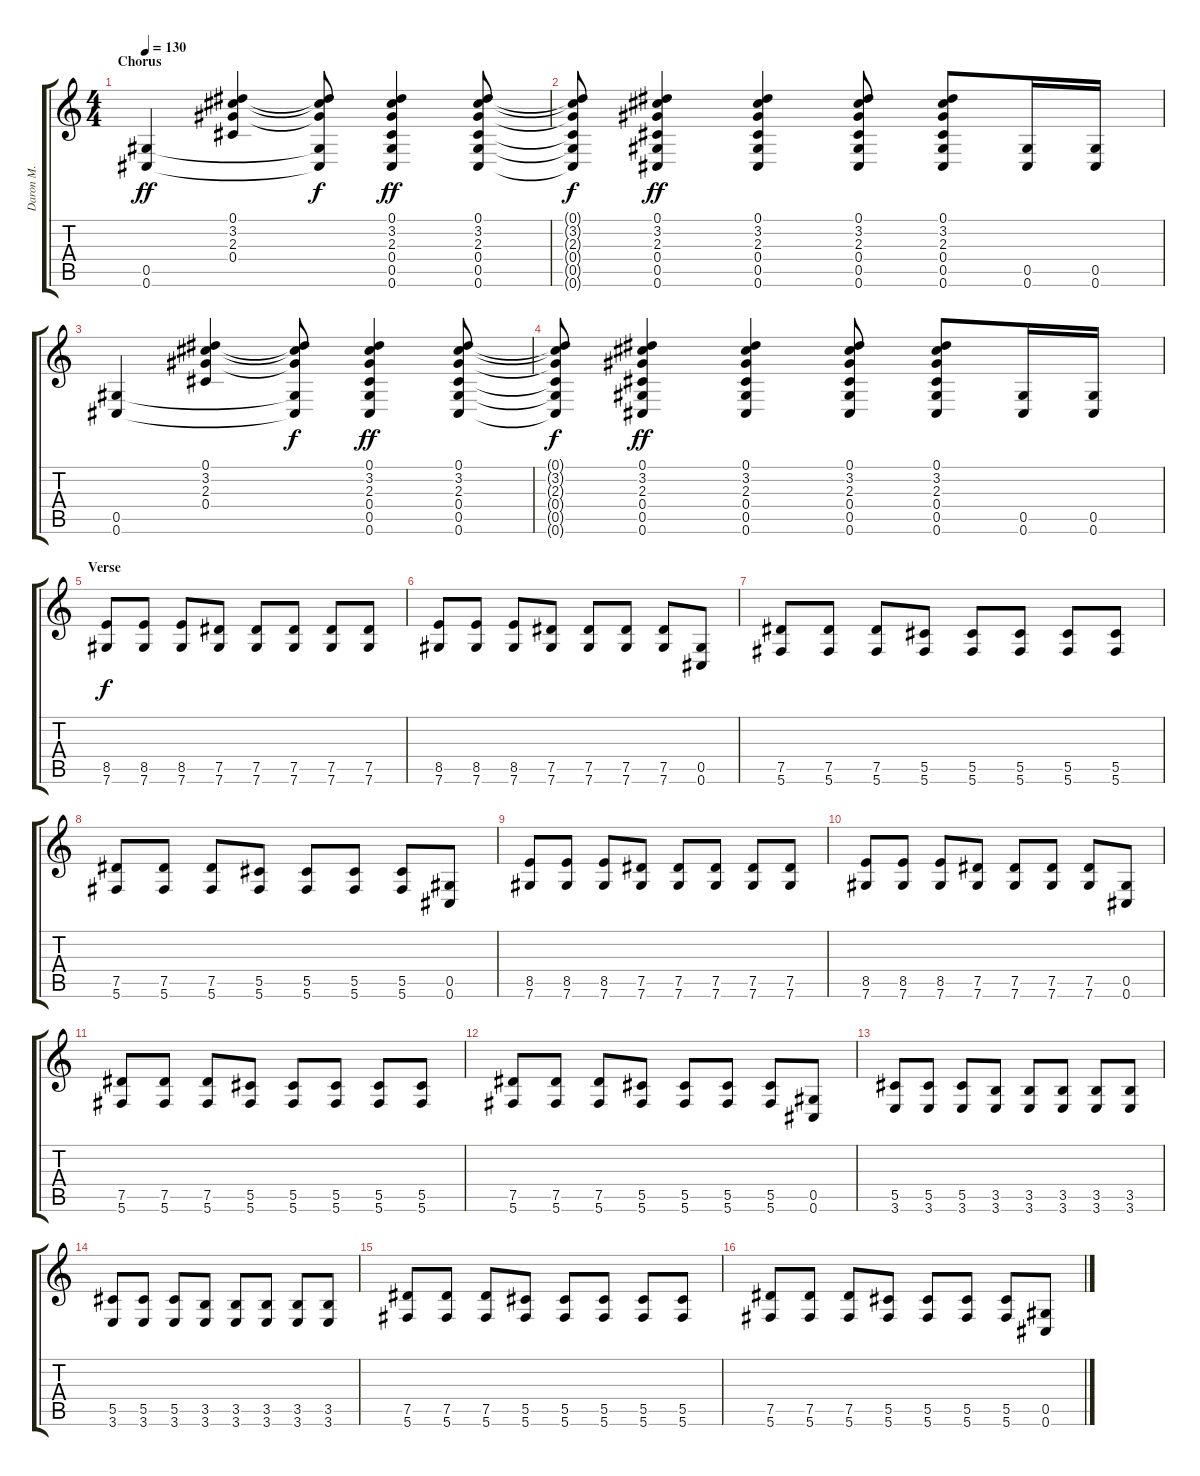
\track ("Daron M." "Daron M.") {instrument electricguitarmuted}
\staff {score tabs}
\tuning (Eb4 Bb3 Gb3 Db3 Ab2 Db2) {hide}
\ts (4 4)
\section ("" "Chorus")
\tempo 130
\clef g2
\ks c
(0.5 0.6).4{dy ff} (0.1 3.2 2.3 0.4).4 (0.1{t} 3.2{t} 2.3{t} 0.5{t} 0.6{t}).8{dy f} (0.1 3.2 2.3 0.4 0.5 0.6).4{dy ff} (0.1 3.2 2.3 0.4 0.5 0.6).8 |
(0.1{t} 3.2{t} 2.3{t} 0.4{t} 0.5{t} 0.6{t}).8{dy f} (0.1 3.2 2.3 0.4 0.5 0.6).4{dy ff} (0.1 3.2 2.3 0.4 0.5 0.6).4 (0.1 3.2 2.3 0.4 0.5 0.6).8 (0.1 3.2 2.3 0.4 0.5 0.6).8 (0.5 0.6).16 (0.5 0.6).16 |
(0.5 0.6).4 (0.1 3.2 2.3 0.4).4 (0.1{t} 3.2{t} 2.3{t} 0.5{t} 0.6{t}).8{dy f} (0.1 3.2 2.3 0.4 0.5 0.6).4{dy ff} (0.1 3.2 2.3 0.4 0.5 0.6).8 |
(0.1{t} 3.2{t} 2.3{t} 0.4{t} 0.5{t} 0.6{t}).8{dy f} (0.1 3.2 2.3 0.4 0.5 0.6).4{dy ff} (0.1 3.2 2.3 0.4 0.5 0.6).4 (0.1 3.2 2.3 0.4 0.5 0.6).8 (0.1 3.2 2.3 0.4 0.5 0.6).8 (0.5 0.6).16 (0.5 0.6).16 |
\section ("" "Verse")
(8.5 7.6).8{dy f} (8.5 7.6).8 (8.5 7.6).8 (7.5 7.6).8 (7.5 7.6).8 (7.5 7.6).8 (7.5 7.6).8 (7.5 7.6).8 |
(8.5 7.6).8 (8.5 7.6).8 (8.5 7.6).8 (7.5 7.6).8 (7.5 7.6).8 (7.5 7.6).8 (7.5 7.6).8 (0.5 0.6).8 |
(7.5 5.6).8 (7.5 5.6).8 (7.5 5.6).8 (5.5 5.6).8 (5.5 5.6).8 (5.5 5.6).8 (5.5 5.6).8 (5.5 5.6).8 |
(7.5 5.6).8 (7.5 5.6).8 (7.5 5.6).8 (5.5 5.6).8 (5.5 5.6).8 (5.5 5.6).8 (5.5 5.6).8 (0.5 0.6).8 |
(8.5 7.6).8 (8.5 7.6).8 (8.5 7.6).8 (7.5 7.6).8 (7.5 7.6).8 (7.5 7.6).8 (7.5 7.6).8 (7.5 7.6).8 |
(8.5 7.6).8 (8.5 7.6).8 (8.5 7.6).8 (7.5 7.6).8 (7.5 7.6).8 (7.5 7.6).8 (7.5 7.6).8 (0.5 0.6).8 |
(7.5 5.6).8 (7.5 5.6).8 (7.5 5.6).8 (5.5 5.6).8 (5.5 5.6).8 (5.5 5.6).8 (5.5 5.6).8 (5.5 5.6).8 |
(7.5 5.6).8 (7.5 5.6).8 (7.5 5.6).8 (5.5 5.6).8 (5.5 5.6).8 (5.5 5.6).8 (5.5 5.6).8 (0.5 0.6).8 |
(5.5 3.6).8 (5.5 3.6).8 (5.5 3.6).8 (3.5 3.6).8 (3.5 3.6).8 (3.5 3.6).8 (3.5 3.6).8 (3.5 3.6).8 |
(5.5 3.6).8 (5.5 3.6).8 (5.5 3.6).8 (3.5 3.6).8 (3.5 3.6).8 (3.5 3.6).8 (3.5 3.6).8 (3.5 3.6).8 |
(7.5 5.6).8 (7.5 5.6).8 (7.5 5.6).8 (5.5 5.6).8 (5.5 5.6).8 (5.5 5.6).8 (5.5 5.6).8 (5.5 5.6).8 |
(7.5 5.6).8 (7.5 5.6).8 (7.5 5.6).8 (5.5 5.6).8 (5.5 5.6).8 (5.5 5.6).8 (5.5 5.6).8 (0.5 0.6).8
